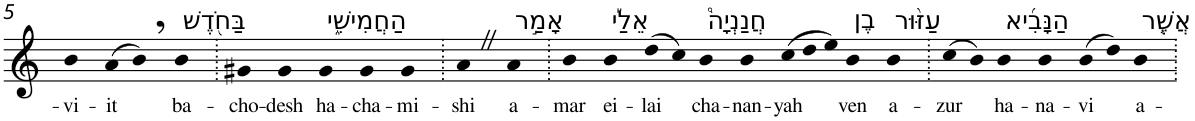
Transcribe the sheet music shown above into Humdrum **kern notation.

**kern	**text
*part1	*part1
*staff1	*staff1
*I"Piano	*
*I'Pno	*
!!LO:PB:g=z
*clefG2	*
*k[]	*
=5	=5
!	!LO:LY:b
4b	-vi-
!	!LO:LY:b
(>8a	-it
8b,)	.
!LO:TX:a:t=בַּחֹ֖דֶשׁ	!
!	!LO:LY:b
4b	ba-
=6.	=6.
!	!LO:LY:b
4g#X	-cho-
!	!LO:LY:b
4g#	-desh
!LO:TX:a:t=הַחֲמִישִׁ֑י	!
!	!LO:LY:b
4g#	ha-
!	!LO:LY:b
4g#	-cha-
!	!LO:LY:b
4g#	-mi-
=7.	=7.
!	!LO:LY:b
4aZ	-shi
!LO:TX:a:t=אָמַ֣ר	!
!	!LO:LY:b
4a	a-
=8.	=8.
!	!LO:LY:b
4b	-mar
!LO:TX:a:t=אֵלַ֡י	!
!	!LO:LY:b
4b	ei-
!	!LO:LY:b
(>8dd	-lai
8cc)	.
!LO:TX:a:t=חֲנַנְיָה֩	!
!	!LO:LY:b
4b	cha-
!	!LO:LY:b
4b	-nan-
*Xtuplet	*
!	!LO:LY:b
(>12cc	-yah
12dd	.
12ee)	.
!LO:TX:a:t=בֶן	!
!	!LO:LY:b
4b	ven
!LO:TX:a:t=עַזּ֨וּר	!
!	!LO:LY:b
4b	a-
=9.	=9.
!	!LO:LY:b
(>8cc	-zur
8b)	.
!LO:TX:a:t=הַנָּבִ֜יא	!
!	!LO:LY:b
4b	ha-
!	!LO:LY:b
4b	-na-
!	!LO:LY:b
(>8b	-vi
8dd)	.
!LO:TX:a:t=אֲשֶׁ֤ר	!
!	!LO:LY:b
4b	a-
=.	=.
*-	*-
